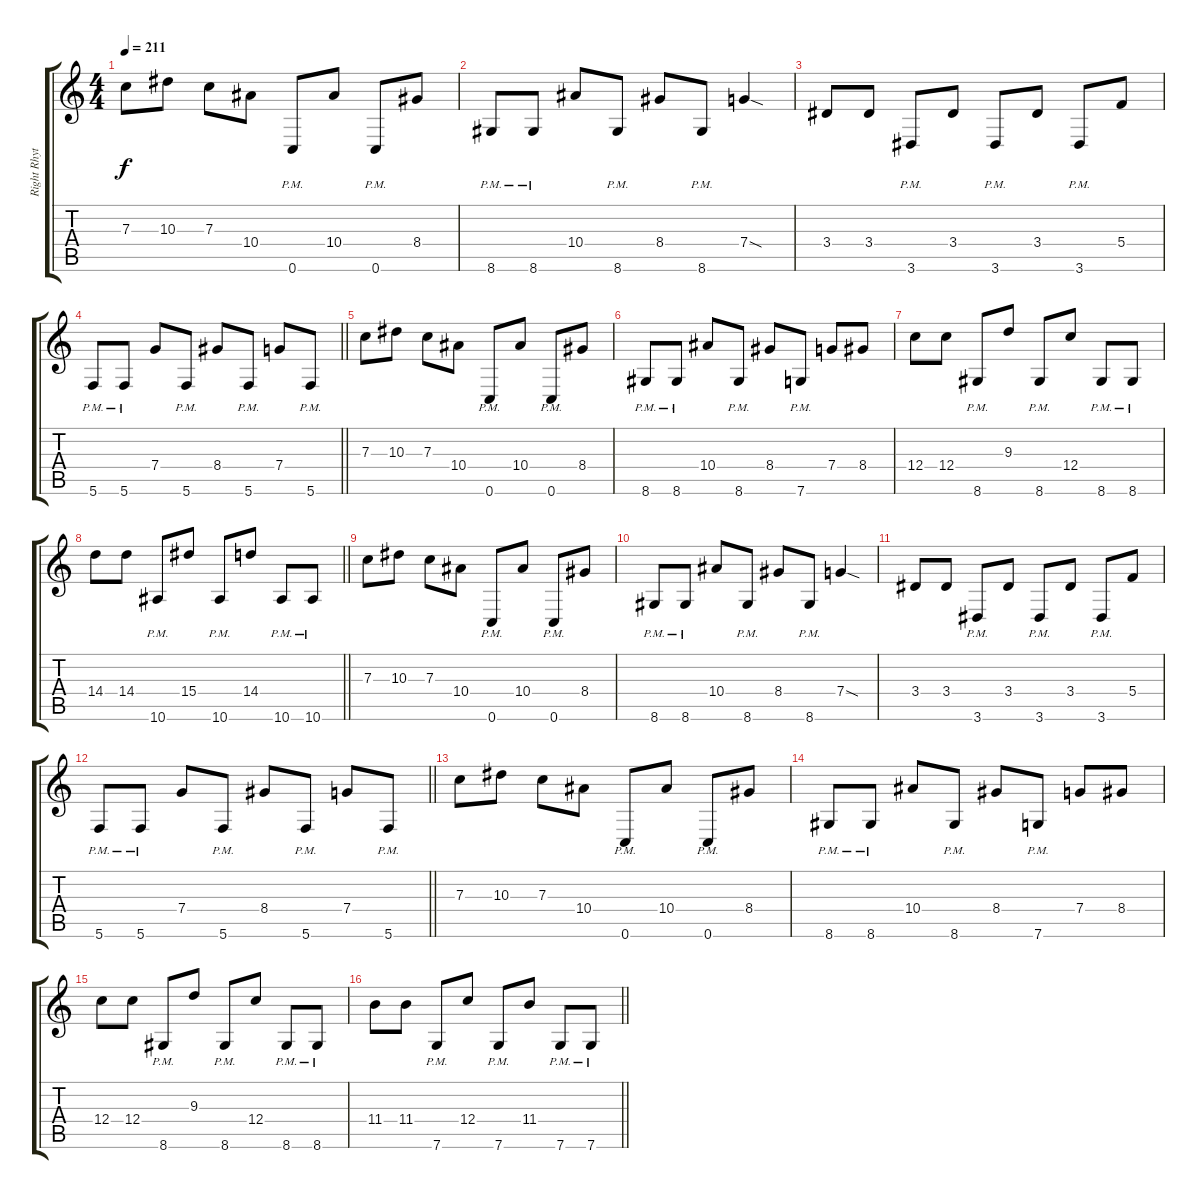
\track ("Right Rhythm" "Right Rhyt") {instrument distortionguitar}
\staff {score tabs}
\tuning (D4 A3 F3 C3 G2 C2) {hide}
\ts (4 4)
\section ("" "")
\tempo 211
\clef g2
\ks c
7.3.8{dy f instrument distortionguitar} 10.3.8 7.3.8 10.4.8 0.6{pm}.8 10.4.8 0.6{pm}.8 8.4.8 |
8.6{pm}.8 8.6{pm}.8 10.4.8 8.6{pm}.8 8.4.8 8.6{pm}.8 7.4{sod}.4 |
3.4.8 3.4.8 3.6{pm}.8 3.4.8 3.6{pm}.8 3.4.8 3.6{pm}.8 5.4.8 |
\barLineRight lightlight
5.6{pm}.8 5.6{pm}.8 7.4.8 5.6{pm}.8 8.4.8 5.6{pm}.8 7.4.8 5.6{pm}.8 |
\section ("" "")
7.3.8 10.3.8 7.3.8 10.4.8 0.6{pm}.8 10.4.8 0.6{pm}.8 8.4.8 |
8.6{pm}.8 8.6{pm}.8 10.4.8 8.6{pm}.8 8.4.8 7.6{pm}.8 7.4.8 8.4.8 |
12.4.8 12.4.8 8.6{pm}.8 9.3.8 8.6{pm}.8 12.4.8 8.6{pm}.8 8.6{pm}.8 |
\barLineRight lightlight
14.4.8 14.4.8 10.6{pm}.8 15.4.8 10.6{pm}.8 14.4.8 10.6{pm}.8 10.6{pm}.8 |
\section ("" "")
7.3.8 10.3.8 7.3.8 10.4.8 0.6{pm}.8 10.4.8 0.6{pm}.8 8.4.8 |
8.6{pm}.8 8.6{pm}.8 10.4.8 8.6{pm}.8 8.4.8 8.6{pm}.8 7.4{sod}.4 |
3.4.8 3.4.8 3.6{pm}.8 3.4.8 3.6{pm}.8 3.4.8 3.6{pm}.8 5.4.8 |
\barLineRight lightlight
5.6{pm}.8 5.6{pm}.8 7.4.8 5.6{pm}.8 8.4.8 5.6{pm}.8 7.4.8 5.6{pm}.8 |
\section ("" "")
7.3.8 10.3.8 7.3.8 10.4.8 0.6{pm}.8 10.4.8 0.6{pm}.8 8.4.8 |
8.6{pm}.8 8.6{pm}.8 10.4.8 8.6{pm}.8 8.4.8 7.6{pm}.8 7.4.8 8.4.8 |
12.4.8 12.4.8 8.6{pm}.8 9.3.8 8.6{pm}.8 12.4.8 8.6{pm}.8 8.6{pm}.8 |
\barLineRight lightlight
11.4.8 11.4.8 7.6{pm}.8 12.4.8 7.6{pm}.8 11.4.8 7.6{pm}.8 7.6{pm}.8
